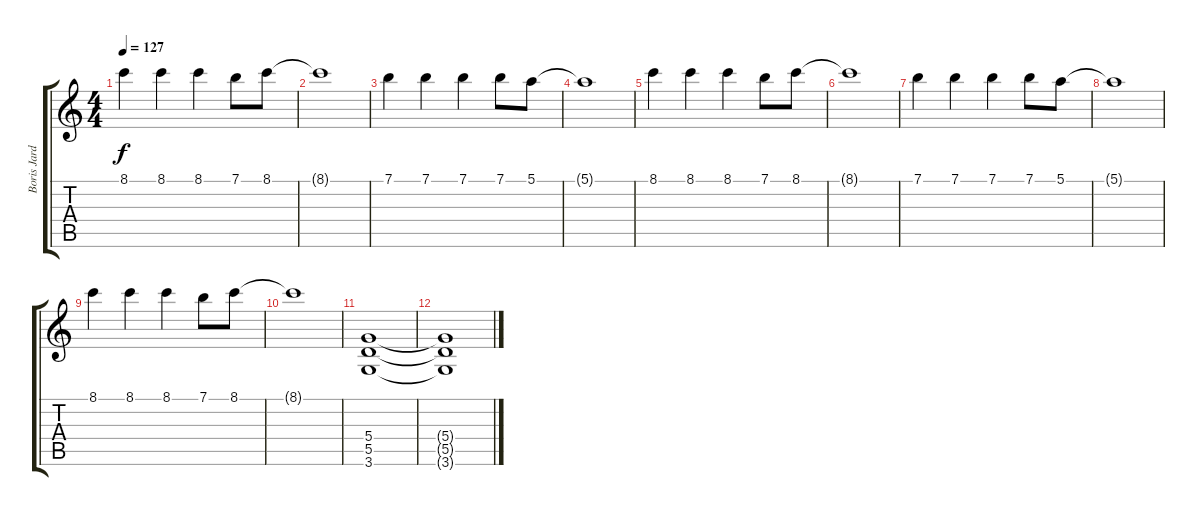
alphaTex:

\track ("Boris Jardel" "Boris Jard") {instrument distortionguitar}
\staff {score tabs}
\tuning (E4 B3 G3 D3 A2 E2) {hide}
\ts (4 4)
\tempo 127
\clef g2
\ks c
8.1.4{dy f} 8.1.4 8.1.4 7.1.8 8.1.8 |
8.1{t}.1 |
7.1.4 7.1.4 7.1.4 7.1.8 5.1.8 |
5.1{t}.1 |
8.1.4 8.1.4 8.1.4 7.1.8 8.1.8 |
8.1{t}.1 |
7.1.4 7.1.4 7.1.4 7.1.8 5.1.8 |
5.1{t}.1 |
8.1.4 8.1.4 8.1.4 7.1.8 8.1.8 |
8.1{t}.1 |
(5.4 5.5 3.6).1 |
(5.4{t} 5.5{t} 3.6{t}).1
